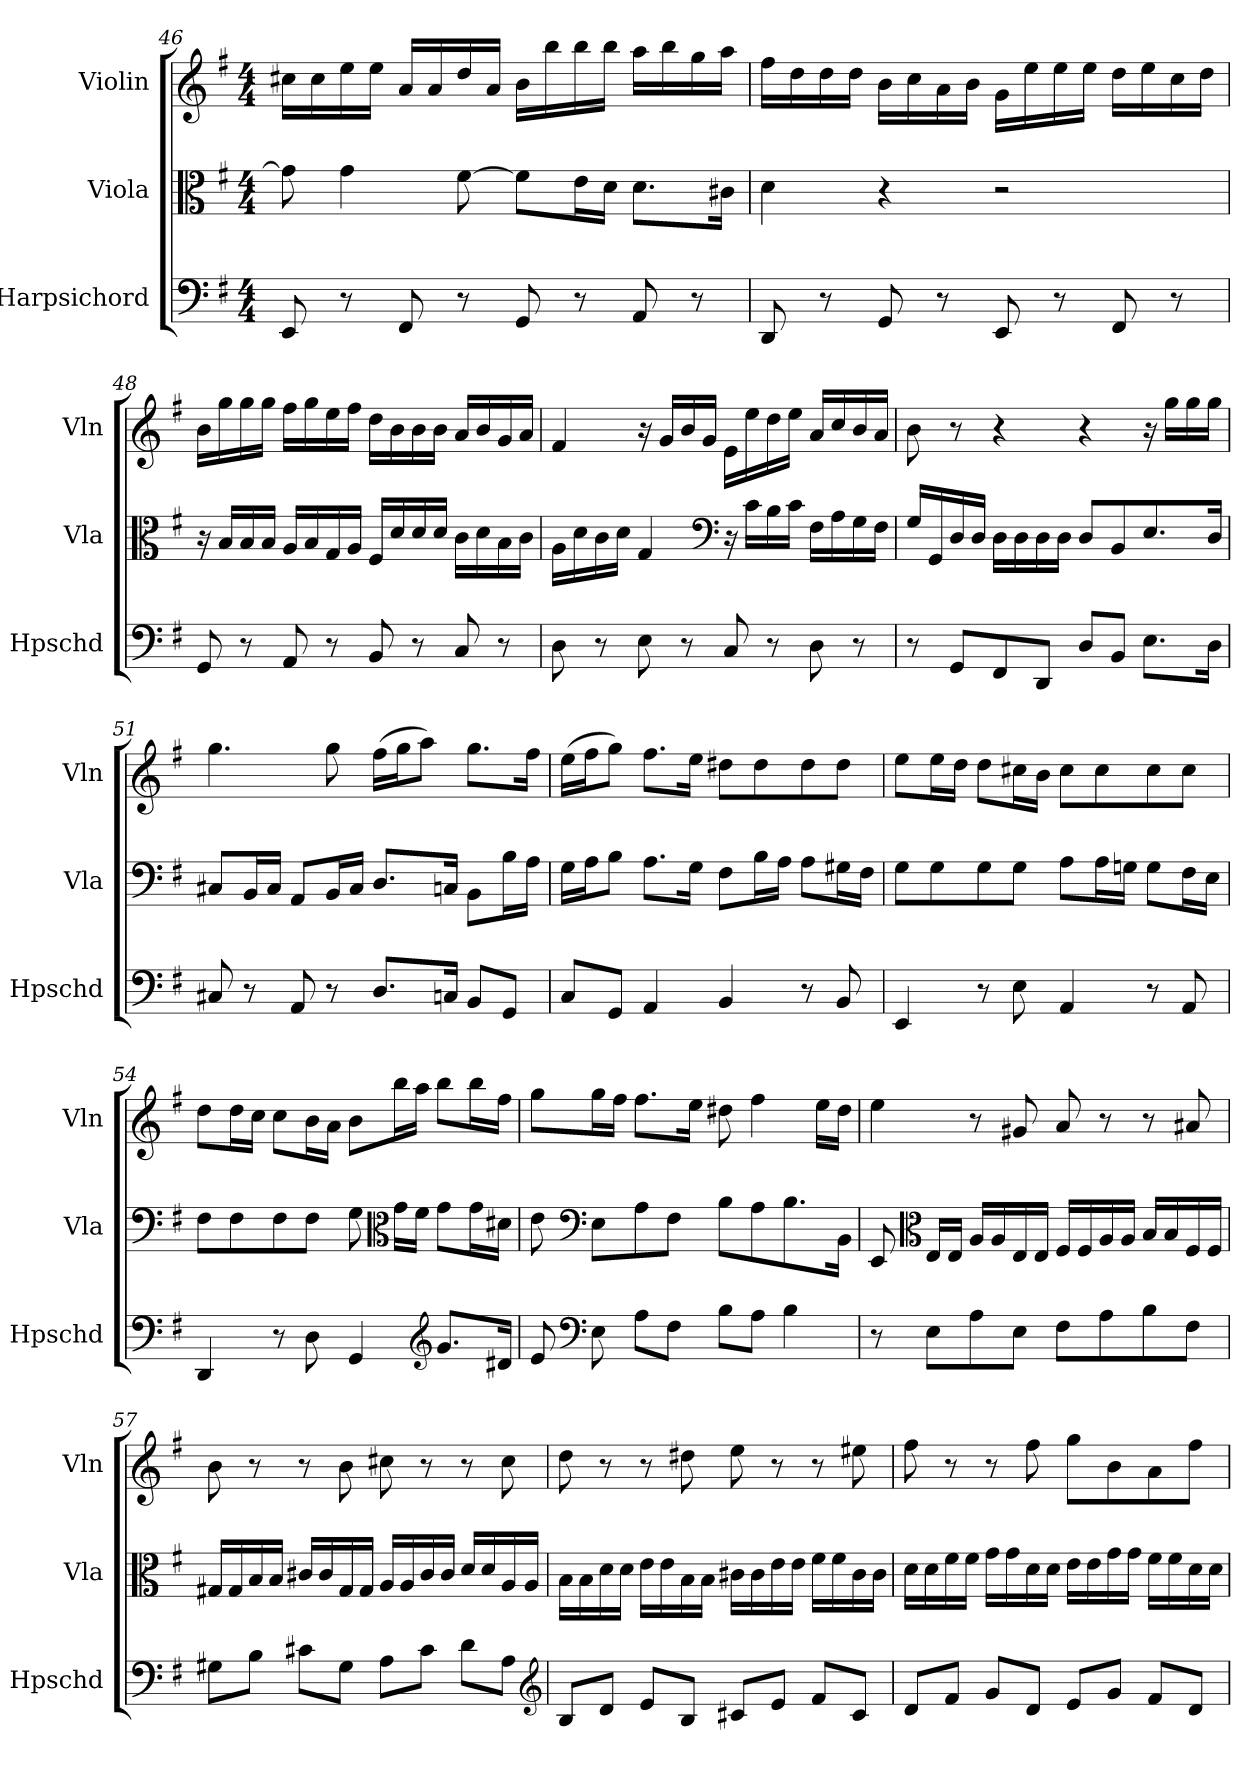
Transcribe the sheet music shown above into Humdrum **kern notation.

**kern	**kern	**kern
*part3	*part2	*part1
*staff3	*staff2	*staff1
*I"Harpsichord	*I"Viola	*I"Violin
*I'Hpschd	*I'Vla	*I'Vln
*clefF4	*clefC3	*clefG2
*k[f#]	*k[f#]	*k[f#]
*M4/4	*M4/4	*M4/4
=46	=46	=46
8EE/	8g\]	16cc#X\LL
.	.	16cc#\
8r	4g\	16ee\
.	.	16ee\JJ
8FF#/	.	16a/LL
.	.	16a/
8r	[8f#\	16dd/
.	.	16a/JJ
8GG/	8f#\L]	16b\LL
.	.	16bb\
8r	16e\L	16bb\
.	16d\JJ	16bb\JJ
8AA/	8.d\L	16aa\LL
.	.	16bb\
8r	.	16gg\
.	16c#X\Jk	16aa\JJ
=47	=47	=47
8DD/	4d\	16ff#\LL
.	.	16dd\
8r	.	16dd\
.	.	16dd\JJ
8GG/	4r	16b\LL
.	.	16cc\
8r	.	16a\
.	.	16b\JJ
8EE/	2r	16g\LL
.	.	16ee\
8r	.	16ee\
.	.	16ee\JJ
8FF#/	.	16dd\LL
.	.	16ee\
8r	.	16cc\
.	.	16dd\JJ
=48	=48	=48
8GG/	16r	16b\LL
.	16B/LL	16gg\
8r	16B/	16gg\
.	16B/JJ	16gg\JJ
8AA/	16A/LL	16ff#\LL
.	16B/	16gg\
8r	16G/	16ee\
.	16A/JJ	16ff#\JJ
8BB/	16F#/LL	16dd\LL
.	16d/	16b\
8r	16d/	16b\
.	16d/JJ	16b\JJ
8C/	16c\LL	16a/LL
.	16d\	16b/
8r	16B\	16g/
.	16c\JJ	16a/JJ
=49	=49	=49
8D\	16A\LL	4f#/
.	16d\	.
8r	16c\	.
.	16d\JJ	.
8E\	4G/	16r
.	.	16g/LL
8r	.	16b/
.	.	16g/JJ
*	*clefF4	*
8C/	16r	16e\LL
.	16c\LL	16ee\
8r	16B\	16dd\
.	16c\JJ	16ee\JJ
8D\	16F#\LL	16a/LL
.	16A\	16cc/
8r	16G\	16b/
.	16F#\JJ	16a/JJ
=50	=50	=50
8r	16G/LL	8b\
.	16GG/	.
8GG/L	16D/	8r
.	16D/JJ	.
8FF#/	16D\LL	4r
.	16D\	.
8DD/J	16D\	.
.	16D\JJ	.
8D/L	8D/L	4r
8BB/J	8BB/	.
8.E\L	8.E/	16r
.	.	16gg\LL
.	.	16gg\
16D\Jk	16D/Jk	16gg\JJ
=51	=51	=51
8C#X/	8C#X/L	4.gg\
8r	16BB/L	.
.	16C#/JJ	.
8AA/	8AA/L	.
8r	16BB/L	8gg\
.	16C#/JJ	.
8.D/L	8.D/L	(16ff#\LL
.	.	16gg\J
.	.	8aa\J)
16Cn/Jk	16Cn/Jk	.
8BB/L	8BB\L	8.gg\L
8GG/J	16B\L	.
.	16A\JJ	16ff#\Jk
=52	=52	=52
8C/L	16G\LL	(16ee\LL
.	16A\J	16ff#\J
8GG/J	8B\J	8gg\J)
4AA/	8.A\L	8.ff#\L
.	16G\Jk	16ee\Jk
4BB/	8F#\L	8dd#X\L
.	16B\L	8dd#\
.	16A\JJ	.
8r	8A\L	8dd#\
8BB/	16G#X\L	8dd#\J
.	16F#\JJ	.
=53	=53	=53
4EE/	8G\L	8ee\L
.	8G\	16ee\L
.	.	16dd\JJ
8r	8G\	8dd\L
8E\	8G\J	16cc#X\L
.	.	16b\JJ
4AA/	8A\L	8cc#\L
.	16A\L	8cc#\
.	16Gn\JJ	.
8r	8G\L	8cc#\
8AA/	16F#\L	8cc#\J
.	16E\JJ	.
=54	=54	=54
4DD/	8F#\L	8dd\L
.	8F#\	16dd\L
.	.	16cc\JJ
8r	8F#\	8cc\L
8D\	8F#\J	16b\L
.	.	16a\JJ
4GG/	8G\	8b\L
*	*clefC3	*
.	16g\LL	16bb\L
.	16f#\JJ	16aa\JJ
*clefG2	*	*
8.g/L	8g\L	8bb\L
.	16g\L	16bb\L
16d#X/Jk	16d#X\JJ	16ff#\JJ
=55	=55	=55
8e/	8e\	8gg\L
*clefF4	*clefF4	*
8E\	8E\L	16gg\L
.	.	16ff#\JJ
8A\L	8A\	8.ff#\L
8F#\J	8F#\J	.
.	.	16ee\Jk
8B\L	8B\L	8dd#X\
8A\J	8A\	4ff#\
4B\	8.B\	.
.	.	16ee\LL
.	16BB\Jk	16dd#\JJ
=56	=56	=56
8r	8EE/	4ee\
*	*clefC3	*
8E\L	16E/LL	.
.	16E/JJ	.
8A\	16A/LL	8r
.	16A/	.
8E\J	16E/	8g#X/
.	16E/JJ	.
8F#\L	16F#/LL	8a/
.	16F#/	.
8A\	16A/	8r
.	16A/JJ	.
8B\	16B/LL	8r
.	16B/	.
8F#\J	16F#/	8a#X/
.	16F#/JJ	.
=57	=57	=57
8G#X\L	16G#X/LL	8b\
.	16G#/	.
8B\J	16B/	8r
.	16B/JJ	.
8c#X\L	16c#X/LL	8r
.	16c#/	.
8G#\J	16G#/	8b\
.	16G#/JJ	.
8A\L	16A/LL	8cc#X\
.	16A/	.
8c#\J	16c#/	8r
.	16c#/JJ	.
8d\L	16d/LL	8r
.	16d/	.
8A\J	16A/	8cc#\
.	16A/JJ	.
*clefG2	*	*
=58	=58	=58
8B/L	16B\LL	8dd\
.	16B\	.
8d/J	16d\	8r
.	16d\JJ	.
8e/L	16e\LL	8r
.	16e\	.
8B/J	16B\	8dd#X\
.	16B\JJ	.
8c#X/L	16c#X\LL	8ee\
.	16c#\	.
8e/J	16e\	8r
.	16e\JJ	.
8f#/L	16f#\LL	8r
.	16f#\	.
8c#/J	16c#\	8ee#X\
.	16c#\JJ	.
=59	=59	=59
8d/L	16d\LL	8ff#\
.	16d\	.
8f#/J	16f#\	8r
.	16f#\JJ	.
8g/L	16g\LL	8r
.	16g\	.
8d/J	16d\	8ff#\
.	16d\JJ	.
8e/L	16e\LL	8gg\L
.	16e\	.
8g/J	16g\	8b\
.	16g\JJ	.
8f#/L	16f#\LL	8a\
.	16f#\	.
8d/J	16d\	8ff#\J
.	16d\JJ	.
=	=	=
*-	*-	*-
